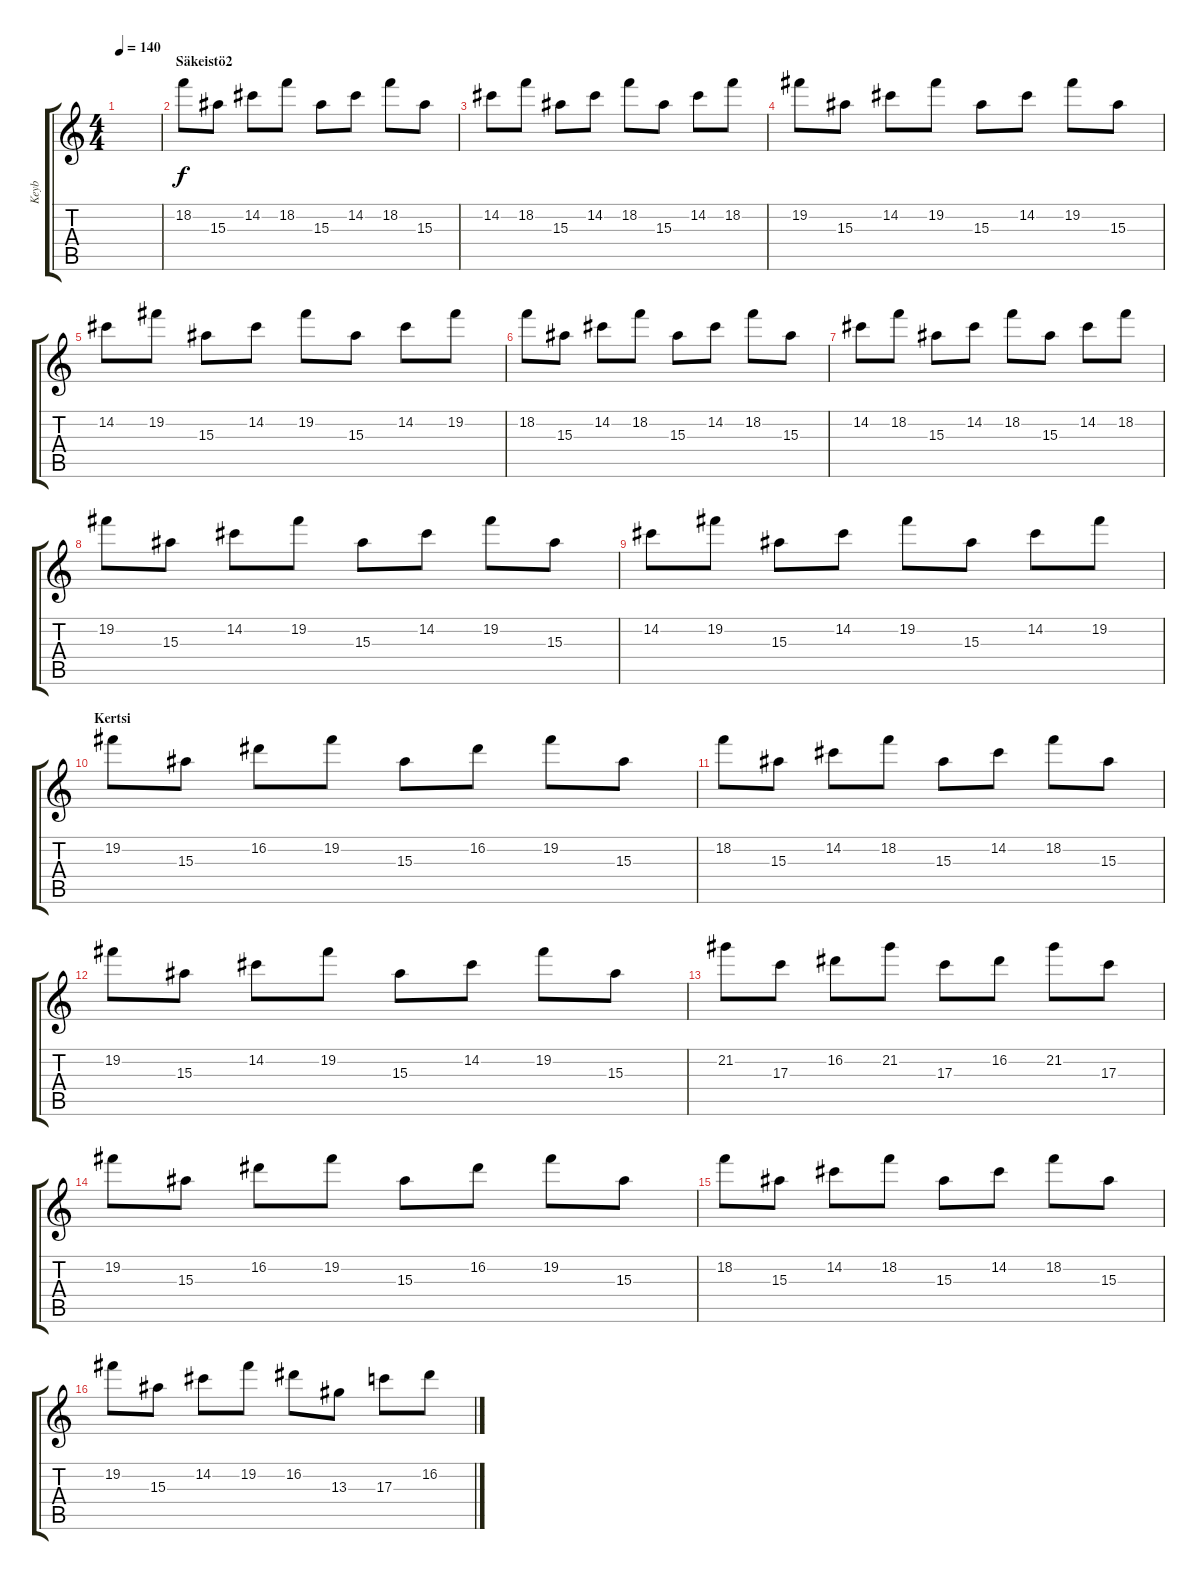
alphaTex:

\track ("Keyb" "Keyb") {instrument musicbox}
\staff {score tabs}
\tuning (E5 B4 G4 D4 A3 E3) {hide}
\ts (4 4)
\tempo 140
\clef g2
\ks c
|
\section ("" "Säkeistö2")
18.2.8 15.3.8 14.2.8 18.2.8 15.3.8 14.2.8 18.2.8 15.3.8 |
14.2.8 18.2.8 15.3.8 14.2.8 18.2.8 15.3.8 14.2.8 18.2.8 |
19.2.8 15.3.8 14.2.8 19.2.8 15.3.8 14.2.8 19.2.8 15.3.8 |
14.2.8 19.2.8 15.3.8 14.2.8 19.2.8 15.3.8 14.2.8 19.2.8 |
18.2.8 15.3.8 14.2.8 18.2.8 15.3.8 14.2.8 18.2.8 15.3.8 |
14.2.8 18.2.8 15.3.8 14.2.8 18.2.8 15.3.8 14.2.8 18.2.8 |
19.2.8 15.3.8 14.2.8 19.2.8 15.3.8 14.2.8 19.2.8 15.3.8 |
14.2.8 19.2.8 15.3.8 14.2.8 19.2.8 15.3.8 14.2.8 19.2.8 |
\section ("" "Kertsi")
19.2.8 15.3.8 16.2.8 19.2.8 15.3.8 16.2.8 19.2.8 15.3.8 |
18.2.8 15.3.8 14.2.8 18.2.8 15.3.8 14.2.8 18.2.8 15.3.8 |
19.2.8 15.3.8 14.2.8 19.2.8 15.3.8 14.2.8 19.2.8 15.3.8 |
21.2.8 17.3.8 16.2.8 21.2.8 17.3.8 16.2.8 21.2.8 17.3.8 |
19.2.8 15.3.8 16.2.8 19.2.8 15.3.8 16.2.8 19.2.8 15.3.8 |
18.2.8 15.3.8 14.2.8 18.2.8 15.3.8 14.2.8 18.2.8 15.3.8 |
19.2.8 15.3.8 14.2.8 19.2.8 16.2.8 13.3.8 17.3.8 16.2.8
